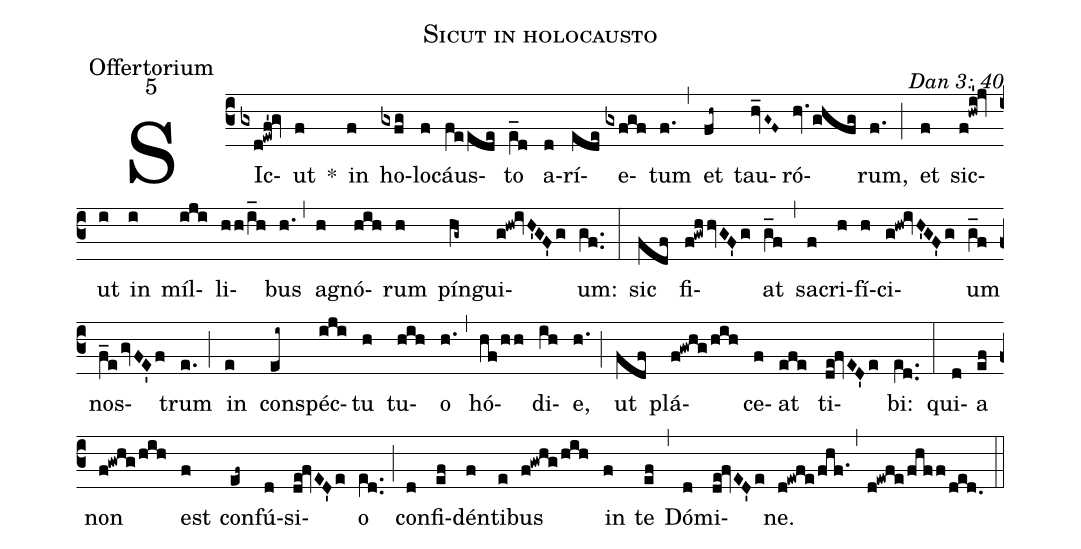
name: Sicut in holocausto;
office-part: Offertorium;
mode: 5;
commentary: Dan 3: 40;
%%
(c3) SIc(gxd!ewf'!gv)ut(f) *() in(f) ho(gxfg)lo(f)cáus(feede)to(e_[ll:1]d) a(d)rí(ede)e(gxfgf)tum(f.) (,) et(fh~) tau(hv_G~F~)ró(hv.ghfg)rum,(f.) (;) et(f) sic(f!hwi'!jv)ut(i) in(i) míl(iji)li(hh/i_h)bus(h.) (,) a(h)gnó(hih)rum(h) pín(hg~)gui(g!hw!ivH'GF'g)um:(gf..) (:)
sic(fdf) fi(f!gwhhvGF'g)at(g_f) (,) sa(f)cri(h)fí(h)ci(g!hw!ivH'GF'g)um(g_f) nos(f_egvFE'f)trum(e.) (;) in(e) con(ei~)spéc(iji)tu(h) tu(hih)o(h.) (,) hó(hf/hh)di(ih)e,(h.) (;) ut(fdf) plá(f!gwhg/hih)ce(f)at(efe) ti(de!fvED'e)bi:(e[ll:1]d..) (:)
qui(d)a(ef) non(f!gwhg/hih) est(f) con(ef~)fú(d)si(de!fvED'e)o(e[ll:1]d..) (;) con(d)fi(ef)dén(f)ti(e)bus(f!gwhg/hih) in(f) te(ef) (,) Dó(d)mi(de!fvED'e)ne.(d!ewfe/fhf.1) (,) (d!ewfe/fhff/ded.) (::)
